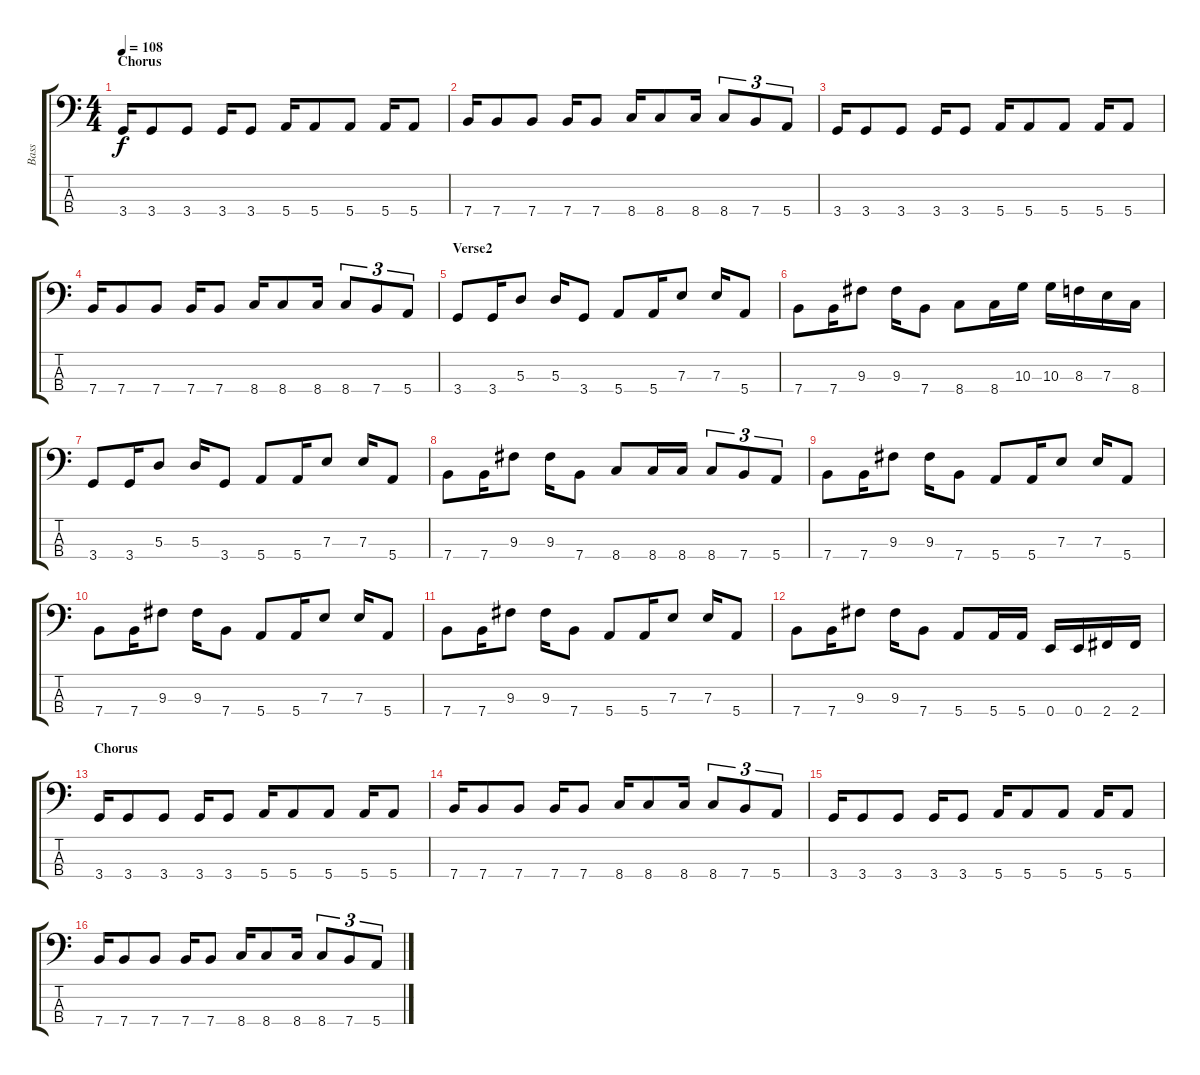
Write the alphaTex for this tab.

\track ("Bass" "Bass") {instrument electricbassfinger}
\staff {score tabs}
\tuning (G2 D2 A1 E1) {hide}
\ts (4 4)
\section ("" "Chorus")
\tempo 108
\clef f4
\ks c
3.4.16{dy f} 3.4.8 3.4.8 3.4.16 3.4.8 5.4.16 5.4.8 5.4.8 5.4.16 5.4.8 |
7.4.16 7.4.8 7.4.8 7.4.16 7.4.8 8.4.16 8.4.8 8.4.16 8.4.8{tu (3 2)} 7.4.8{tu (3 2)} 5.4.8{tu (3 2)} |
3.4.16 3.4.8 3.4.8 3.4.16 3.4.8 5.4.16 5.4.8 5.4.8 5.4.16 5.4.8 |
7.4.16 7.4.8 7.4.8 7.4.16 7.4.8 8.4.16 8.4.8 8.4.16 8.4.8{tu (3 2)} 7.4.8{tu (3 2)} 5.4.8{tu (3 2)} |
\section ("" "Verse2")
3.4.8 3.4.16 5.3.8 5.3.16 3.4.8 5.4.8 5.4.16 7.3.8 7.3.16 5.4.8 |
7.4.8 7.4.16 9.3.8 9.3.16 7.4.8 8.4.8 8.4.16 10.3.16 10.3.16 8.3.16 7.3.16 8.4.16 |
3.4.8 3.4.16 5.3.8 5.3.16 3.4.8 5.4.8 5.4.16 7.3.8 7.3.16 5.4.8 |
7.4.8 7.4.16 9.3.8 9.3.16 7.4.8 8.4.8 8.4.16 8.4.16 8.4.8{tu (3 2)} 7.4.8{tu (3 2)} 5.4.8{tu (3 2)} |
7.4.8 7.4.16 9.3.8 9.3.16 7.4.8 5.4.8 5.4.16 7.3.8 7.3.16 5.4.8 |
7.4.8 7.4.16 9.3.8 9.3.16 7.4.8 5.4.8 5.4.16 7.3.8 7.3.16 5.4.8 |
7.4.8 7.4.16 9.3.8 9.3.16 7.4.8 5.4.8 5.4.16 7.3.8 7.3.16 5.4.8 |
7.4.8 7.4.16 9.3.8 9.3.16 7.4.8 5.4.8 5.4.16 5.4.16 0.4.16 0.4.16 2.4.16 2.4.16 |
\section ("" "Chorus")
3.4.16 3.4.8 3.4.8 3.4.16 3.4.8 5.4.16 5.4.8 5.4.8 5.4.16 5.4.8 |
7.4.16 7.4.8 7.4.8 7.4.16 7.4.8 8.4.16 8.4.8 8.4.16 8.4.8{tu (3 2)} 7.4.8{tu (3 2)} 5.4.8{tu (3 2)} |
3.4.16 3.4.8 3.4.8 3.4.16 3.4.8 5.4.16 5.4.8 5.4.8 5.4.16 5.4.8 |
7.4.16 7.4.8 7.4.8 7.4.16 7.4.8 8.4.16 8.4.8 8.4.16 8.4.8{tu (3 2)} 7.4.8{tu (3 2)} 5.4.8{tu (3 2)}
